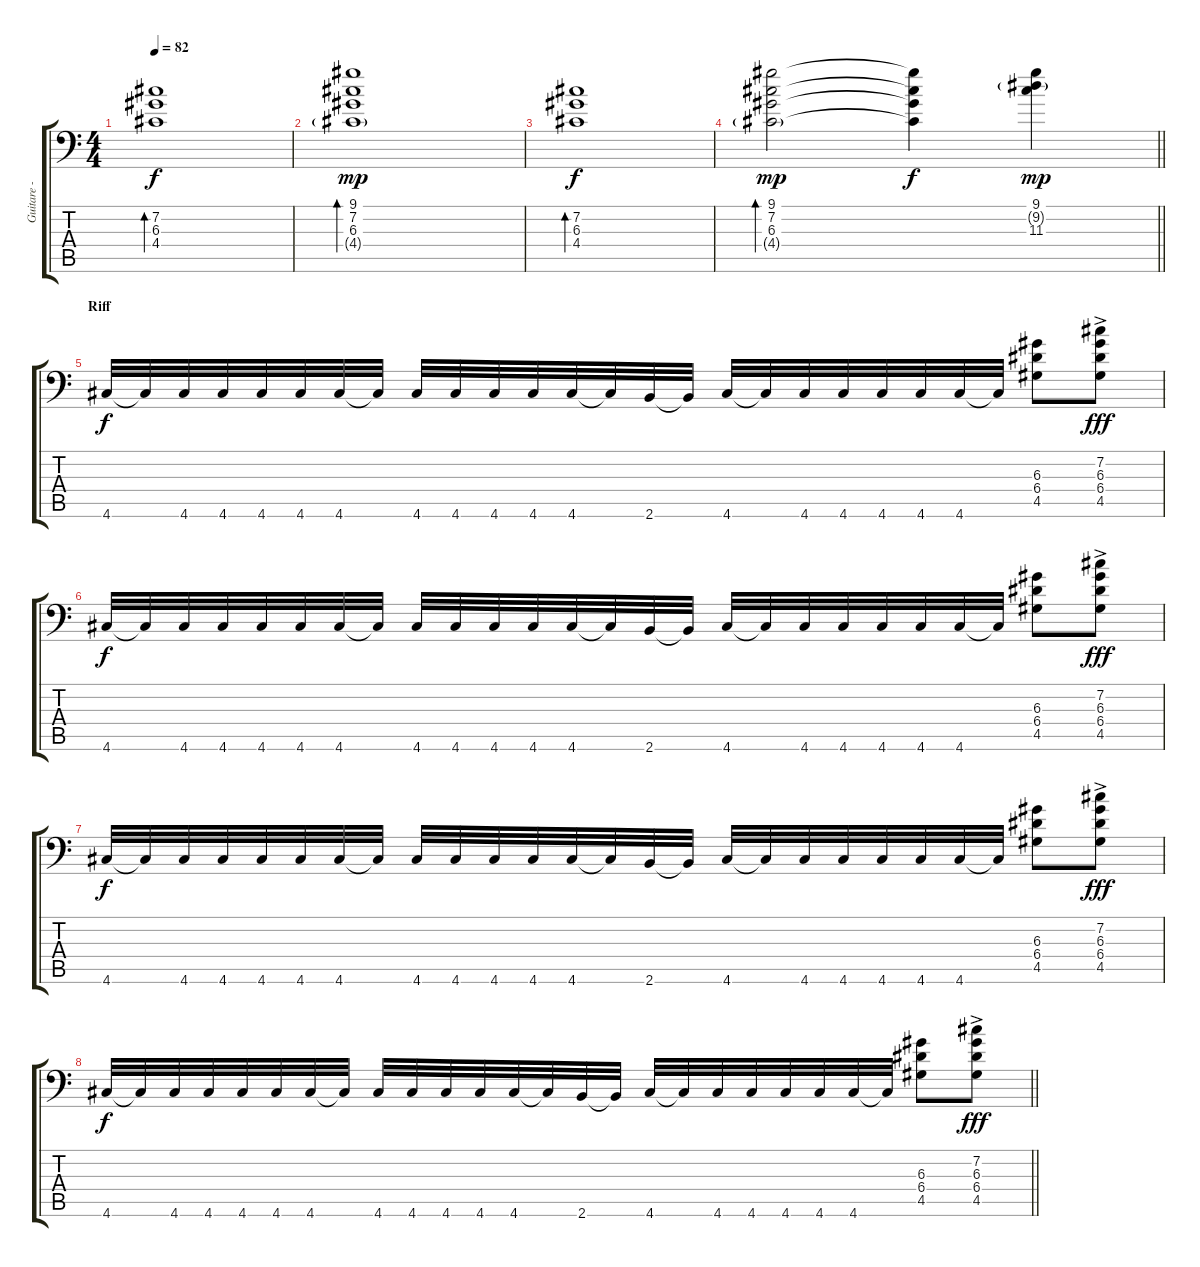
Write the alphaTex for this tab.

\track ("Guitare - left (Erik)" "Guitare - ") {instrument overdrivenguitar}
\staff {score tabs}
\tuning (B3 Gb3 D3 A2 E2 A1) {hide}
\ts (4 4)
\tempo 82
\clef f4
\ks c
(7.2 6.3 4.4).1{bd 60 dy f} |
(9.1 7.2 6.3 4.4{g}).1{bd 60 dy mp} |
(7.2 6.3 4.4).1{bd 60 dy f} |
\barLineRight lightlight
(9.1 7.2 6.3 4.4{g}).2{bd 60 dy mp} (9.1{t} 7.2{t} 6.3{t} 4.4{t}).4{dy f} (9.1 9.2{g} 11.3).4{dy mp volume 15 instrument overdrivenguitar} |
\section ("" "Riff")
4.6.32{dy f} 4.6{t}.32 4.6.32 4.6.32 4.6.32 4.6.32 4.6.32 4.6{t}.32 4.6.32 4.6.32 4.6.32 4.6.32 4.6.32 4.6{t}.32 2.6.32 2.6{t}.32 4.6.32 4.6{t}.32 4.6.32 4.6.32 4.6.32 4.6.32 4.6.32 4.6{t}.32 (6.3 6.4 4.5).8 (7.2{ac} 6.3 6.4 4.5).8{dy fff} |
4.6.32{dy f} 4.6{t}.32 4.6.32 4.6.32 4.6.32 4.6.32 4.6.32 4.6{t}.32 4.6.32 4.6.32 4.6.32 4.6.32 4.6.32 4.6{t}.32 2.6.32 2.6{t}.32 4.6.32 4.6{t}.32 4.6.32 4.6.32 4.6.32 4.6.32 4.6.32 4.6{t}.32 (6.3 6.4 4.5).8 (7.2{ac} 6.3 6.4 4.5).8{dy fff} |
4.6.32{dy f} 4.6{t}.32 4.6.32 4.6.32 4.6.32 4.6.32 4.6.32 4.6{t}.32 4.6.32 4.6.32 4.6.32 4.6.32 4.6.32 4.6{t}.32 2.6.32 2.6{t}.32 4.6.32 4.6{t}.32 4.6.32 4.6.32 4.6.32 4.6.32 4.6.32 4.6{t}.32 (6.3 6.4 4.5).8 (7.2{ac} 6.3 6.4 4.5).8{dy fff} |
\barLineRight lightlight
4.6.32{dy f} 4.6{t}.32 4.6.32 4.6.32 4.6.32 4.6.32 4.6.32 4.6{t}.32 4.6.32 4.6.32 4.6.32 4.6.32 4.6.32 4.6{t}.32 2.6.32 2.6{t}.32 4.6.32 4.6{t}.32 4.6.32 4.6.32 4.6.32 4.6.32 4.6.32 4.6{t}.32 (6.3 6.4 4.5).8 (7.2{ac} 6.3 6.4 4.5).8{dy fff}
